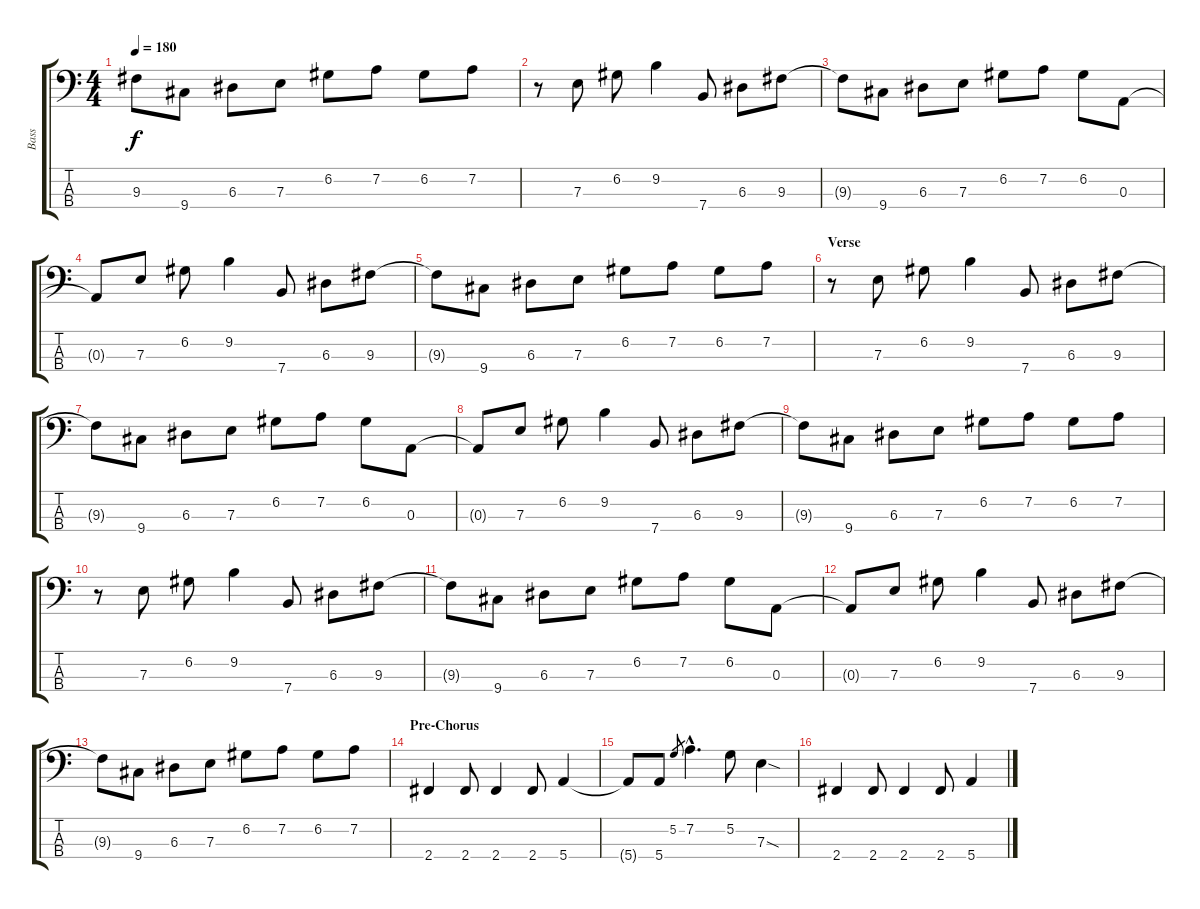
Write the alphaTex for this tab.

\track ("Bass" "Bass") {instrument electricbassfinger}
\staff {score tabs}
\tuning (G2 D2 A1 E1) {hide}
\ts (4 4)
\tempo 180
\clef f4
\ks c
9.3{t}.8{dy f} 9.4.8 6.3.8 7.3.8 6.2.8 7.2.8 6.2.8 7.2.8 |
r.8 7.3.8 6.2.8 9.2.4 7.4.8 6.3.8 9.3.8 |
9.3{t}.8 9.4.8 6.3.8 7.3.8 6.2.8 7.2.8 6.2.8 0.3.8 |
0.3{t}.8 7.3.8 6.2.8 9.2.4 7.4.8 6.3.8 9.3.8 |
9.3{t}.8 9.4.8 6.3.8 7.3.8 6.2.8 7.2.8 6.2.8 7.2.8 |
\section ("" "Verse")
r.8 7.3.8 6.2.8 9.2.4 7.4.8 6.3.8 9.3.8 |
9.3{t}.8 9.4.8 6.3.8 7.3.8 6.2.8 7.2.8 6.2.8 0.3.8 |
0.3{t}.8 7.3.8 6.2.8 9.2.4 7.4.8 6.3.8 9.3.8 |
9.3{t}.8 9.4.8 6.3.8 7.3.8 6.2.8 7.2.8 6.2.8 7.2.8 |
r.8 7.3.8 6.2.8 9.2.4 7.4.8 6.3.8 9.3.8 |
9.3{t}.8 9.4.8 6.3.8 7.3.8 6.2.8 7.2.8 6.2.8 0.3.8 |
0.3{t}.8 7.3.8 6.2.8 9.2.4 7.4.8 6.3.8 9.3.8 |
9.3{t}.8 9.4.8 6.3.8 7.3.8 6.2.8 7.2.8 6.2.8 7.2.8 |
\section ("" "Pre-Chorus")
2.4.4 2.4.8 2.4.4 2.4.8 5.4.4 |
5.4{t}.8 5.4.8 5.2.8{gr} 7.2{hac}.4{d} 5.2.8 7.3{sod}.4 |
2.4.4 2.4.8 2.4.4 2.4.8 5.4.4
